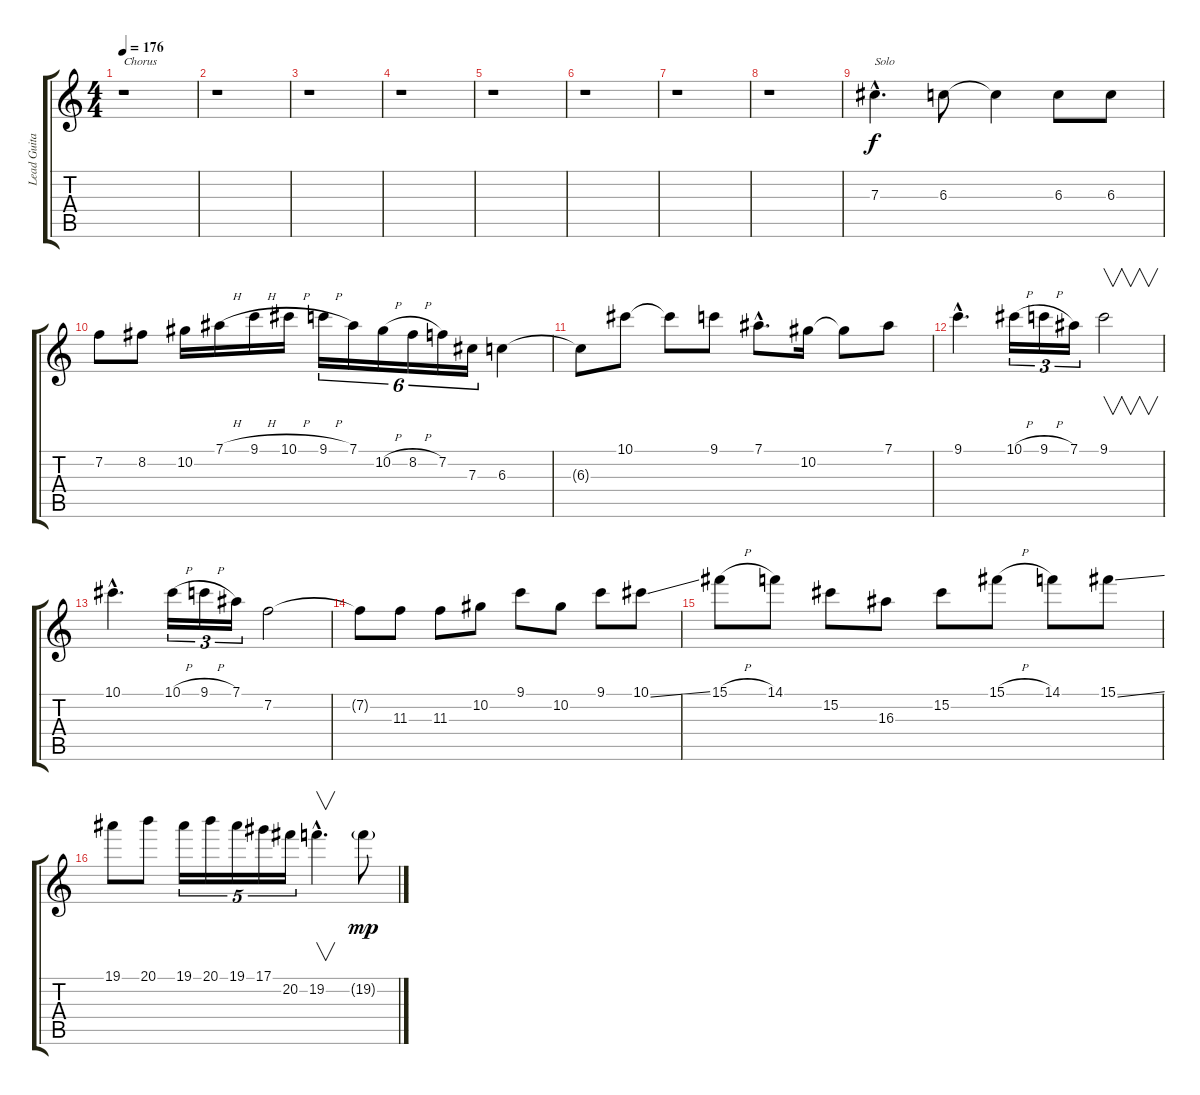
\track ("Lead Guitar II" "Lead Guita") {instrument distortionguitar}
\staff {score tabs}
\tuning (Eb4 Bb3 Gb3 Db3 Ab2 Eb2) {hide}
\ts (4 4)
\tempo 176
\clef g2
\ks c
r.1{txt "Chorus" dy f} |
r.1 |
r.1 |
r.1 |
r.1 |
r.1 |
r.1 |
r.1 |
7.3{hac}.4{d txt "Solo"} 6.3.8 6.3{t}.4 6.3.8 6.3.8 |
7.2.8 8.2.8 10.2.16 7.1{h}.16 9.1{h}.16 10.1{h}.16 9.1{h}.16{tu (6 4)} 7.1.16{tu (6 4)} 10.2{h}.16{tu (6 4)} 8.2{h}.16{tu (6 4)} 7.2.16{tu (6 4)} 7.3.16{tu (6 4)} 6.3.4 |
6.3{t}.8 10.1.8 10.1{t}.8 9.1.8 7.1{hac}.8{d} 10.2.16 10.2{t}.8 7.1.8 |
9.1{hac}.4{d} 10.1{h}.16{tu (3 2)} 9.1{h}.16{tu (3 2)} 7.1.16{tu (3 2)} 9.1.2{v} |
10.1{hac}.4{d} 10.1{h}.16{tu (3 2)} 9.1{h}.16{tu (3 2)} 7.1.16{tu (3 2)} 7.2.2 |
7.2{t}.8 11.3.8 11.3.8 10.2.8 9.1.8 10.2.8 9.1.8 10.1{ss}.8 |
15.1{h}.8 14.1.8 15.2.8 16.3.8 15.2.8 15.1{h}.8 14.1.8 15.1{ss}.8 |
19.1.8 20.1.8 19.1.16{tu (5 4)} 20.1.16{tu (5 4)} 19.1.16{tu (5 4)} 17.1.16{tu (5 4)} 20.2.16{tu (5 4)} 19.2{hac}.4{v d} 19.2{g}.8{dy mp}
